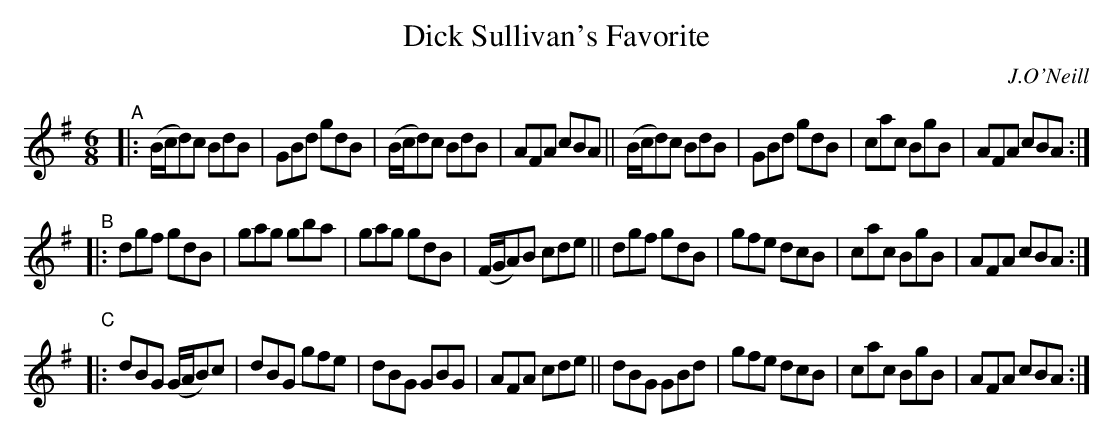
X:1
T: Dick Sullivan's Favorite
O: J.O'Neill
M: 6/8
L: 1/8
K: G
"^A"\
|: (B/c/d)c BdB | GBd gdB | (B/c/d)c BdB | AFA cBA \
|| (B/c/d)c BdB | GBd gdB | cac BgB | AFA cBA :|
"^B"\
|: dgf gdB | gag gba | gag gdB | (F/G/A)B cde \
|| dgf gdB | gfe dcB | cac BgB | AFA cBA :|
"^C"\
|: dBG (G/A/B)c | dBG gfe | dBG GBG | AFA cde \
|| dBG GBd | gfe dcB | cac BgB | AFA cBA :|
